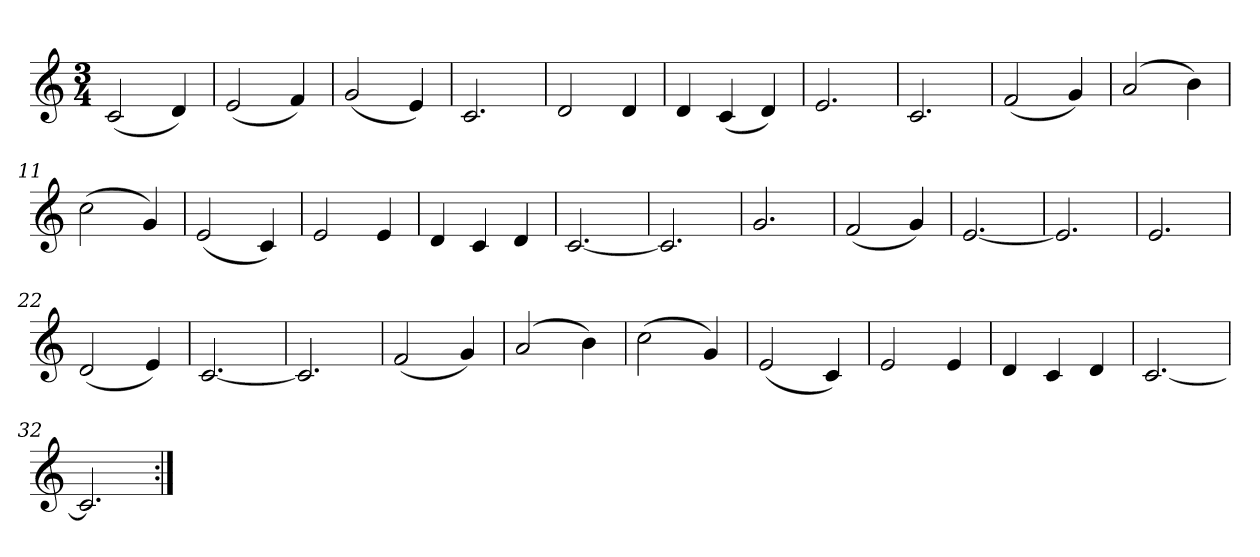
**kern
*part1
*staff1
*clefG2
*k[]
*M3/4
=1
(<2c/
4d/)
=2
(<2e/
4f/)
=3
(<2g/
4e/)
=4
2.c/
=5
2d/
4d/
=6
4d/
(<4c/
4d/)
=7
2.e/
=8
2.c/
=9
(<2f/
4g/)
=10
(>2a/
4b\)
=11
(>2cc\
4g/)
=12
(<2e/
4c/)
=13
2e/
4e/
=14
4d/
4c/
4d/
=15
[2.c/
=16
2.c/]
!!LO:LB:g=z
=17
2.g/
=18
(<2f/
4g/)
=19
[2.e/
=20
2.e/]
=21
2.e/
=22
(<2d/
4e/)
=23
[2.c/
=24
2.c/]
=25
(<2f/
4g/)
=26
(>2a/
4b\)
=27
(>2cc\
4g/)
=28
(<2e/
4c/)
=29
2e/
4e/
=30
4d/
4c/
4d/
=31
[2.c/
=32
2.c/]
=:|!
*-
